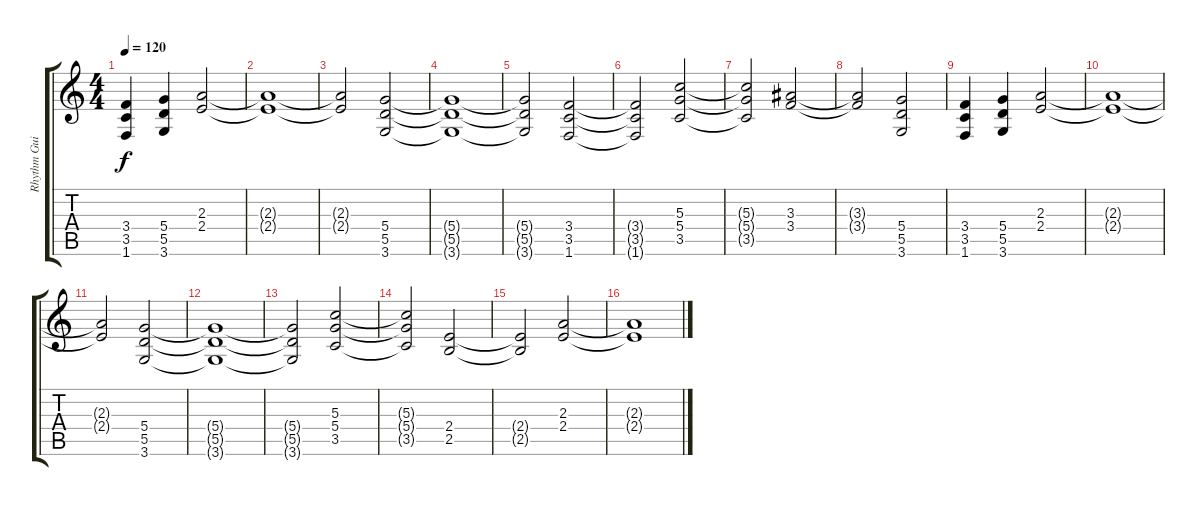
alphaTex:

\track ("Rhythm Guitar 2" "Rhythm Gui") {instrument distortionguitar}
\staff {score tabs}
\tuning (E4 B3 G3 D3 A2 E2) {hide}
\ts (4 4)
\tempo 120
\clef g2
\ks c
(3.4 3.5 1.6).4{dy f} (5.4 5.5 3.6).4 (2.3 2.4).2 |
(2.3{t} 2.4{t}).1 |
(2.3{t} 2.4{t}).2 (5.4 5.5 3.6).2 |
(5.4{t} 5.5{t} 3.6{t}).1 |
(5.4{t} 5.5{t} 3.6{t}).2 (3.4 3.5 1.6).2 |
(3.4{t} 3.5{t} 1.6{t}).2 (5.3 5.4 3.5).2 |
(5.3{t} 5.4{t} 3.5{t}).2 (3.3 3.4).2 |
(3.3{t} 3.4{t}).2 (5.4 5.5 3.6).2 |
(3.4 3.5 1.6).4 (5.4 5.5 3.6).4 (2.3 2.4).2 |
(2.3{t} 2.4{t}).1 |
(2.3{t} 2.4{t}).2 (5.4 5.5 3.6).2 |
(5.4{t} 5.5{t} 3.6{t}).1 |
(5.4{t} 5.5{t} 3.6{t}).2 (5.3 5.4 3.5).2 |
(5.3{t} 5.4{t} 3.5{t}).2 (2.4 2.5).2 |
(2.4{t} 2.5{t}).2 (2.3 2.4).2 |
(2.3{t} 2.4{t}).1
